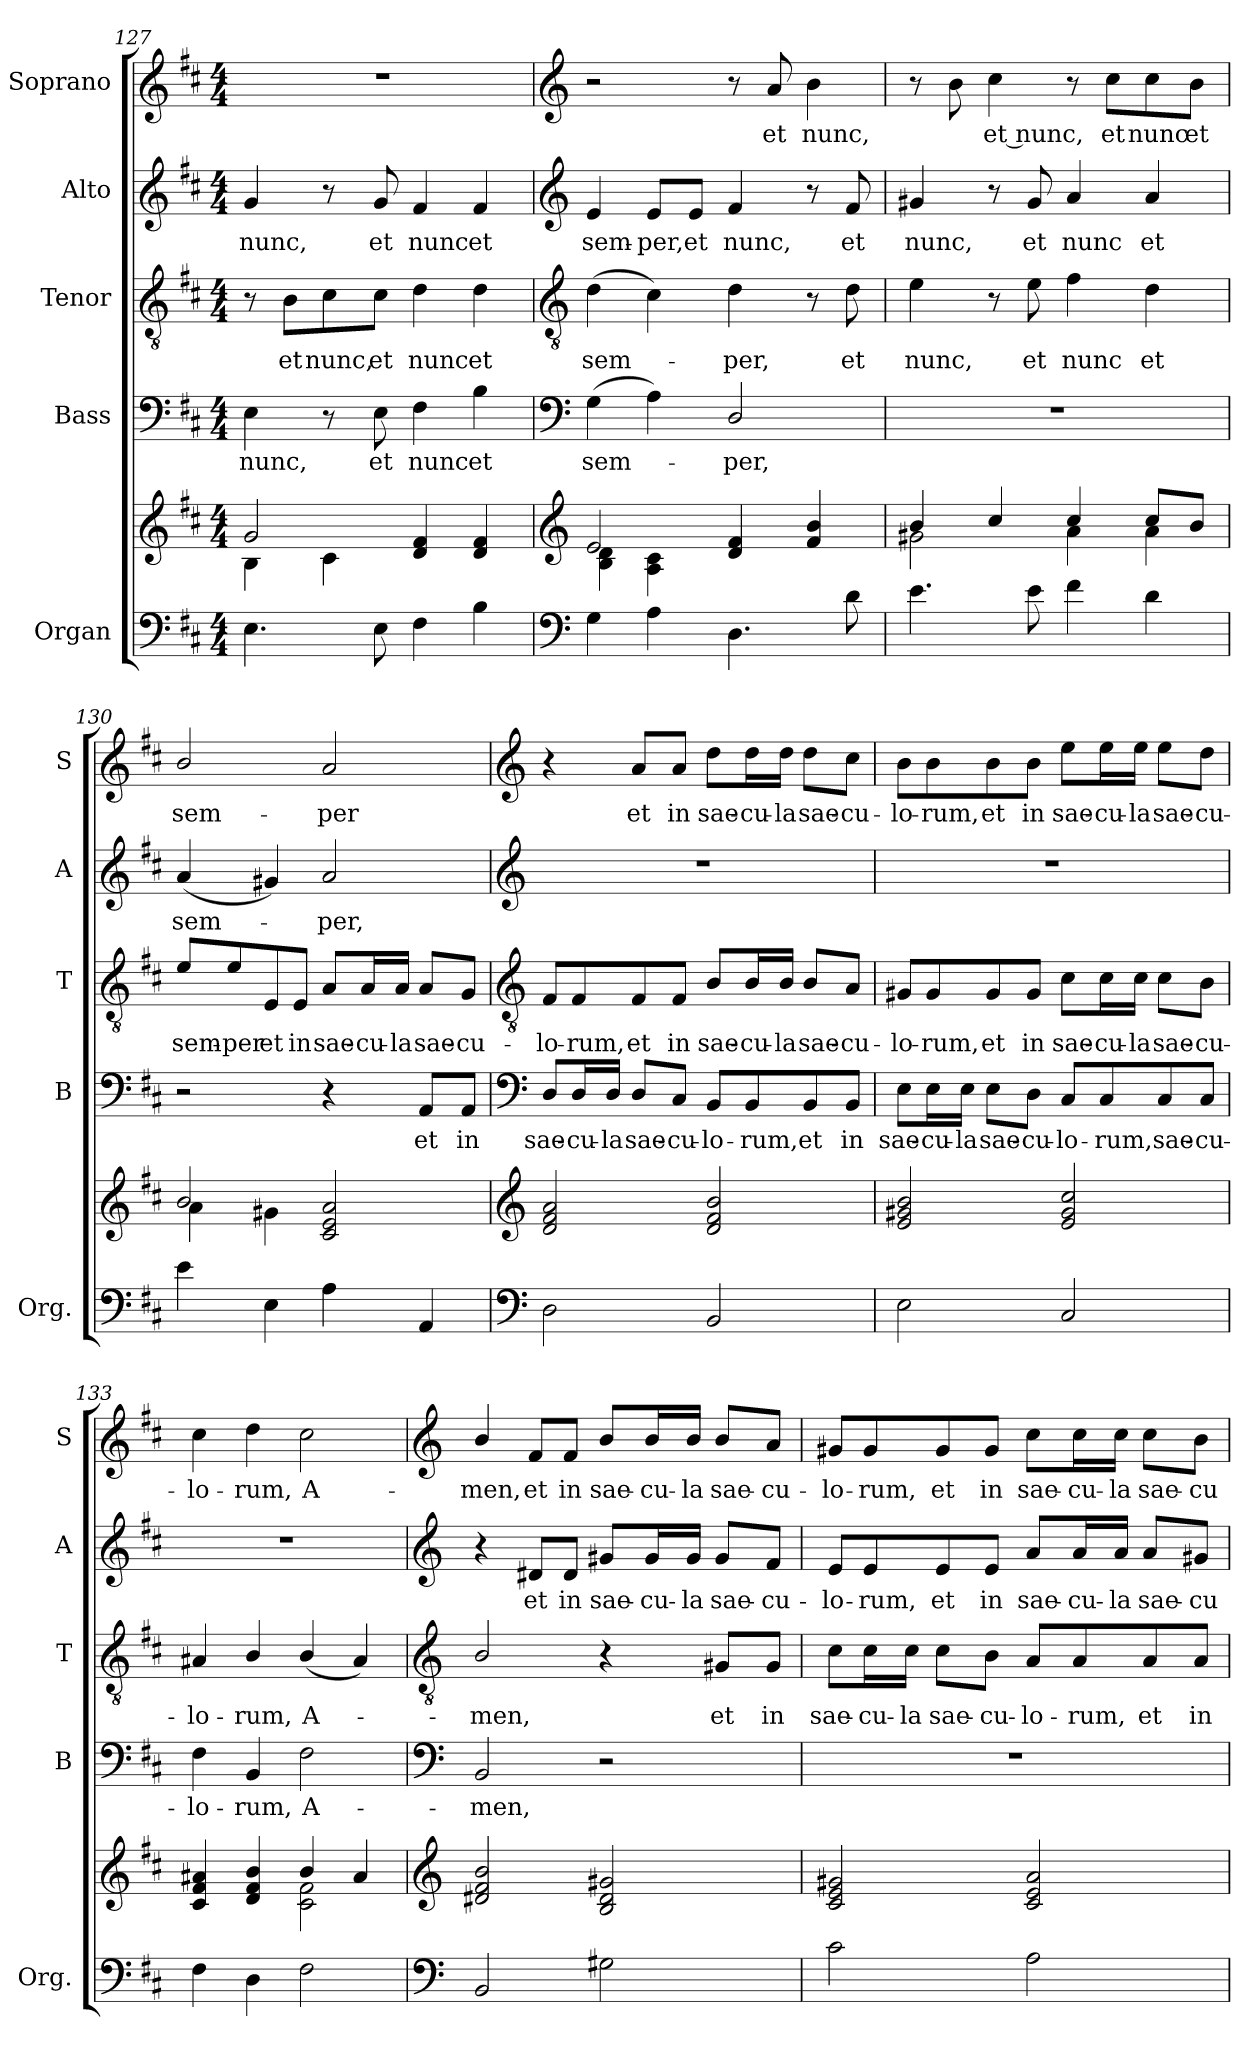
**kern	**kern	**kern	**text	**kern	**text	**kern	**text	**kern	**text
*part5	*part5	*part4	*part4	*part3	*part3	*part2	*part2	*part1	*part1
*staff6	*staff5	*staff4	*staff4	*staff3	*staff3	*staff2	*staff2	*staff1	*staff1
*I"Organ	*	*I"Bass	*	*I"Tenor	*	*I"Alto	*	*I"Soprano	*
*I'Org.	*	*I'B	*	*I'T	*	*I'A	*	*I'S	*
*clefF4	*clefG2	*clefF4	*	*clefGv2	*	*clefG2	*	*clefG2	*
*k[f#c#]	*k[f#c#]	*k[f#c#]	*	*k[f#c#]	*	*k[f#c#]	*	*k[f#c#]	*
*M4/4	*M4/4	*M4/4	*	*M4/4	*	*M4/4	*	*M4/4	*
=127	=127	=127	=127	=127	=127	=127	=127	=127	=127
*	*^	*	*	*	*	*	*	*	*
4.E\	2g/	4B\	4E\	nunc,	8r	.	4g/	nunc,	1r	.
.	.	.	.	.	8B\L	et	.	.	.	.
.	.	4c#\	8r	.	8c#\	nunc,	8r	.	.	.
8E\	.	.	8E\	et	8c#\J	et	8g/	et	.	.
4F#\	4d/ 4f#/	2ryy	4F#\	nunc	4d\	nunc	4f#/	nunc	.	.
4B\	4d/ 4f#/	.	4B\	et	4d\	et	4f#/	et	.	.
!!LO:PB:g=z
=128	=128	=128	=128	=128	=128	=128	=128	=128	=128	=128
*clefF4	*clefG2	*	*clefF4	*	*clefGv2	*	*clefG2	*	*clefG2	*
4G\	2e/	4B\ 4d\	(4G\	sem-	(4d\	sem-	4e/	sem-	2r	.
4A\	.	4A\ 4c#\	4A\)	.	4c#\)	.	8e/L	per,	.	.
.	.	.	.	.	.	.	8e/J	et	.	.
4.D\	4d/ 4f#/	2ryy	2D/	per,	4d\	per,	4f#/	nunc,	8r	.
.	.	.	.	.	.	.	.	.	8a/	et
.	4f#/ 4b/	.	.	.	8r	.	8r	.	4b\	nunc,
8d\	.	.	.	.	8d\	et	8f#/	et	.	.
=129	=129	=129	=129	=129	=129	=129	=129	=129	=129	=129
4.e\	4b/	2g#X\	1r	.	4e\	nunc,	4g#X/	nunc,	8r	.
.	.	.	.	.	.	.	.	.	8b\	.
.	4cc#/	.	.	.	8r	.	8r	.	4cc#\	et nunc,
8e\	.	.	.	.	8e\	et	8g#/	et	.	.
4f#\	4cc#/	4a\	.	.	4f#\	nunc	4a/	nunc	8r	.
.	.	.	.	.	.	.	.	.	8cc#\L	et
4d\	8cc#/L	4a\	.	.	4d\	et	4a/	et	8cc#\	nunc
.	8b/J	.	.	.	.	.	.	.	8b\J	et
=130	=130	=130	=130	=130	=130	=130	=130	=130	=130	=130
4e\	2b/	4a\	2r	.	8e/L	sem-	(4a/	sem-	2b/	sem-
.	.	.	.	.	8e/	per	.	.	.	.
4E\	.	4g#X\	.	.	8E/	et	4g#X/)	.	.	.
.	.	.	.	.	8E/J	in	.	.	.	.
4A\	2c#/ 2e/ 2a/	2ryy	4r	.	8A/L	sae-	2a/	per,	2a/	per
.	.	.	.	.	16A/L	cu-	.	.	.	.
.	.	.	.	.	16A/JJ	la	.	.	.	.
4AA/	.	.	8AA/L	et	8A/L	sae-	.	.	.	.
.	.	.	8AA/J	in	8G/J	cu-	.	.	.	.
*	*v	*v	*	*	*	*	*	*	*	*
!!LO:LB:g=z
=131	=131	=131	=131	=131	=131	=131	=131	=131	=131
*clefF4	*clefG2	*clefF4	*	*clefGv2	*	*clefG2	*	*clefG2	*
2D\	2d/ 2f#/ 2a/	8D/L	sae-	8F#/L	lo-	1r	.	4r	.
.	.	16D/L	cu-	8F#/	rum,	.	.	.	.
.	.	16D/JJ	la	.	.	.	.	.	.
.	.	8D/L	sae-	8F#/	et	.	.	8a/L	et
.	.	8C#/J	cu-	8F#/J	in	.	.	8a/J	in
2BB/	2d/ 2f#/ 2b/	8BB/L	lo-	8B/L	sae-	.	.	8dd\L	sae-
.	.	8BB/	rum,	16B/L	cu-	.	.	16dd\L	cu-
.	.	.	.	16B/JJ	la	.	.	16dd\JJ	la
.	.	8BB/	et	8B/L	sae-	.	.	8dd\L	sae-
.	.	8BB/J	in	8A/J	cu-	.	.	8cc#\J	cu-
=132	=132	=132	=132	=132	=132	=132	=132	=132	=132
2E\	2e/ 2g#X/ 2b/	8E\L	sae-	8G#X/L	lo-	1r	.	8b\L	lo-
.	.	16E\L	cu-	8G#/	rum,	.	.	8b\	rum,
.	.	16E\JJ	la	.	.	.	.	.	.
.	.	8E\L	sae-	8G#/	et	.	.	8b\	et
.	.	8D\J	cu-	8G#/J	in	.	.	8b\J	in
2C#/	2e/ 2g#/ 2cc#/	8C#/L	lo-	8c#\L	sae-	.	.	8ee\L	sae-
.	.	8C#/	rum,	16c#\L	cu-	.	.	16ee\L	cu-
.	.	.	.	16c#\JJ	la	.	.	16ee\JJ	la
.	.	8C#/	sae-	8c#\L	sae-	.	.	8ee\L	sae-
.	.	8C#/J	cu-	8B\J	cu-	.	.	8dd\J	cu-
=133	=133	=133	=133	=133	=133	=133	=133	=133	=133
*	*^	*	*	*	*	*	*	*	*
4F#\	4c#/ 4f#/ 4a#X/	2ryy	4F#\	lo-	4A#X/	lo-	1r	.	4cc#\	lo-
4D\	4d/ 4f#/ 4b/	.	4BB/	rum,	4B/	rum,	.	.	4dd\	rum,
2F#\	4b/	2c#\ 2f#\	2F#\	A-	(4B/	A-	.	.	2cc#\	A-
.	4a#/	.	.	.	4A#/)	.	.	.	.	.
*	*v	*v	*	*	*	*	*	*	*	*
!!LO:PB:g=z
=134	=134	=134	=134	=134	=134	=134	=134	=134	=134
*clefF4	*clefG2	*clefF4	*	*clefGv2	*	*clefG2	*	*clefG2	*
2BB/	2d#X/ 2f#/ 2b/	2BB/	men,	2B/	men,	4r	.	4b/	men,
.	.	.	.	.	.	8d#X/L	et	8f#/L	et
.	.	.	.	.	.	8d#/J	in	8f#/J	in
2G#X\	2B/ 2d#/ 2g#X/	2r	.	4r	.	8g#X/L	sae-	8b/L	sae-
.	.	.	.	.	.	16g#/L	cu-	16b/L	cu-
.	.	.	.	.	.	16g#/JJ	la	16b/JJ	la
.	.	.	.	8G#X/L	et	8g#/L	sae-	8b/L	sae-
.	.	.	.	8G#/J	in	8f#/J	cu-	8a/J	cu-
=135	=135	=135	=135	=135	=135	=135	=135	=135	=135
2c#\	2c#/ 2e/ 2g#X/	1r	.	8c#\L	sae-	8e/L	lo-	8g#X/L	lo-
.	.	.	.	16c#\L	cu-	8e/	rum,	8g#/	rum,
.	.	.	.	16c#\JJ	la	.	.	.	.
.	.	.	.	8c#\L	sae-	8e/	et	8g#/	et
.	.	.	.	8B\J	cu-	8e/J	in	8g#/J	in
2A\	2c#/ 2e/ 2a/	.	.	8A/L	lo-	8a/L	sae-	8cc#\L	sae-
.	.	.	.	8A/	rum,	16a/L	cu-	16cc#\L	cu-
.	.	.	.	.	.	16a/JJ	la	16cc#\JJ	la
.	.	.	.	8A/	et	8a/L	sae-	8cc#\L	sae-
.	.	.	.	8A/J	in	8g#X/J	cu-	8b\J	cu-
=	=	=	=	=	=	=	=	=	=
*-	*-	*-	*-	*-	*-	*-	*-	*-	*-
